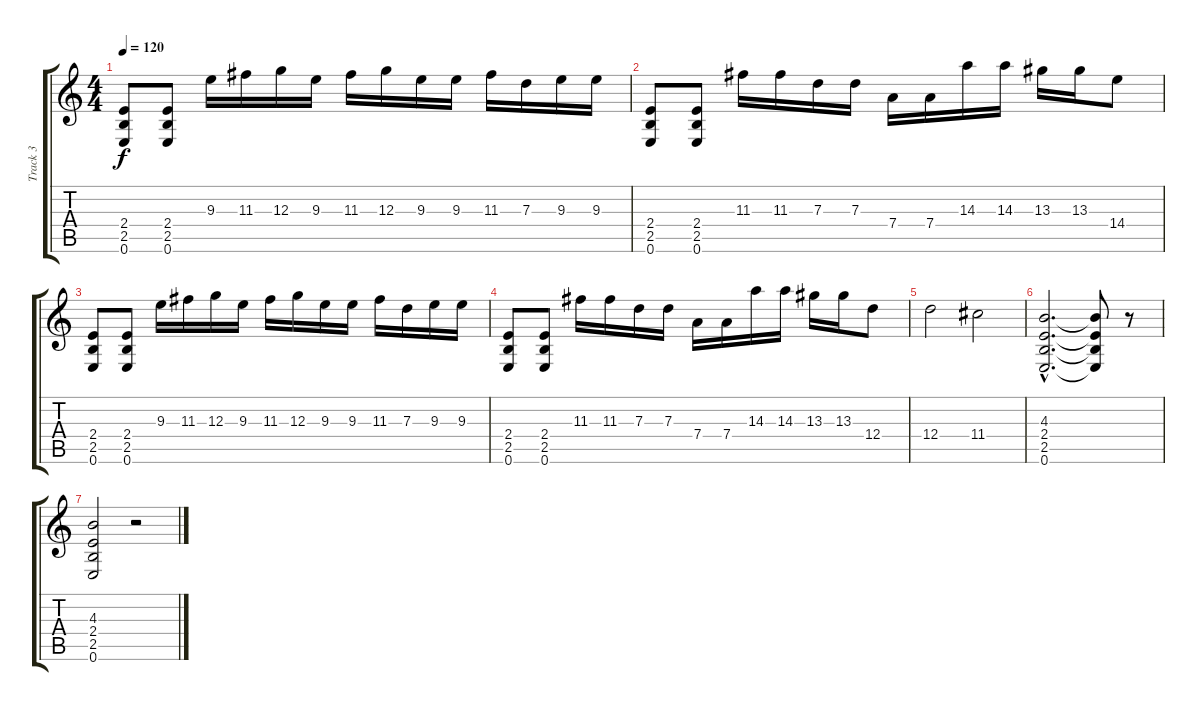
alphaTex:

\track ("Track 3" "Track 3") {instrument distortionguitar}
\staff {score tabs}
\tuning (E4 B3 G3 D3 A2 E2) {hide}
\ts (4 4)
\tempo 120
\clef g2
\ks c
(2.4 2.5 0.6).8{dy f} (2.4 2.5 0.6).8 9.3.16 11.3.16 12.3.16 9.3.16 11.3.16 12.3.16 9.3.16 9.3.16 11.3.16 7.3.16 9.3.16 9.3.16 |
(2.4 2.5 0.6).8 (2.4 2.5 0.6).8 11.3.16 11.3.16 7.3.16 7.3.16 7.4.16 7.4.16 14.3.16 14.3.16 13.3.16 13.3.16 14.4.8 |
(2.4 2.5 0.6).8 (2.4 2.5 0.6).8 9.3.16 11.3.16 12.3.16 9.3.16 11.3.16 12.3.16 9.3.16 9.3.16 11.3.16 7.3.16 9.3.16 9.3.16 |
(2.4 2.5 0.6).8 (2.4 2.5 0.6).8 11.3.16 11.3.16 7.3.16 7.3.16 7.4.16 7.4.16 14.3.16 14.3.16 13.3.16 13.3.16 12.4.8 |
12.4.2 11.4.2 |
(4.3{hac} 2.4{hac} 2.5{hac} 0.6{hac}).2{d} (4.3{t} 2.4{t} 2.5{t} 0.6{t}).8 r.8 |
(4.3 2.4 2.5 0.6).2 r.2
